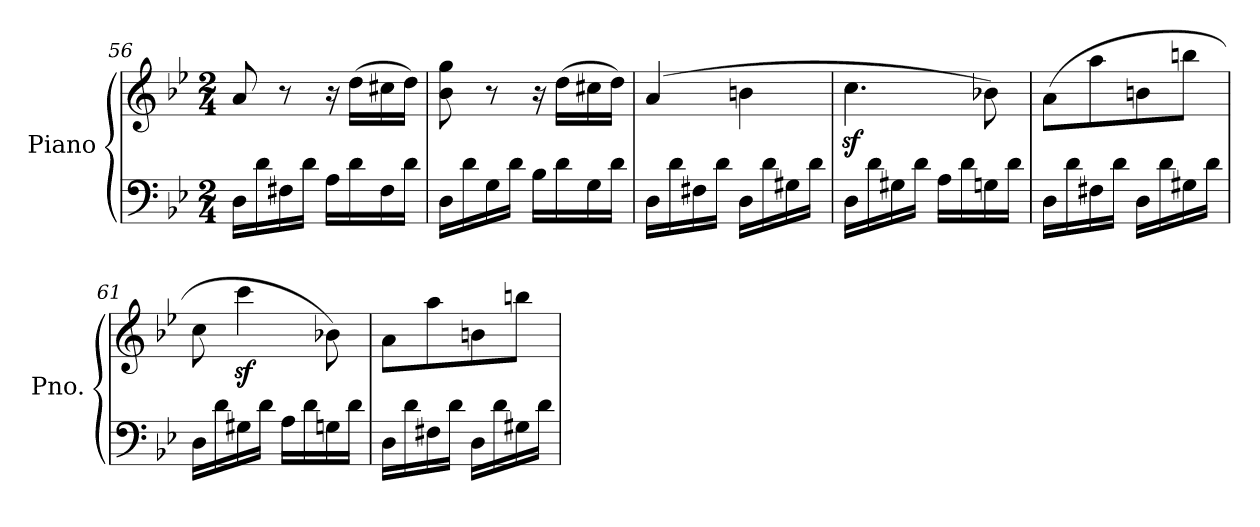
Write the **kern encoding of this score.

**kern	**kern
*part1	*part1
*staff2	*staff1
*I"Piano	*
*I'Pno.	*
*clefF4	*clefG2
*k[b-e-]	*k[b-e-]
*B-:	*B-:
*M2/4	*M2/4
=56	=56
16D\LL	8a/
16d\	.
16F#X\	8r
16d\JJ	.
16A\LL	16r
16d\	(>16dd\LL
16F#\	16cc#X\
16d\JJ	16dd\JJ)
=57	=57
16D\LL	8b-\ 8gg\
16d\	.
16G\	8r
16d\JJ	.
16B-\LL	16r
16d\	(>16dd\LL
16G\	16cc#X\
16d\JJ	16dd\JJ)
=58	=58
16D\LL	(>4a/
16d\	.
16F#X\	.
16d\JJ	.
16D\LL	4bn\
16d\	.
16G#X\	.
16d\JJ	.
=59	=59
16D\LL	4.ccz<\
16d\	.
16G#X\	.
16d\JJ	.
16A\LL	.
16d\	.
16Gn\	8b-X\)
16d\JJ	.
=60	=60
16D\LL	(>8a\L
16d\	.
16F#X\	8aa\
16d\JJ	.
16D\LL	8bn\
16d\	.
16G#X\	8bbn\J
16d\JJ	.
=61	=61
16D\LL	8cc\
16d\	.
16G#X\	4cccz<\
16d\JJ	.
16A\LL	.
16d\	.
16Gn\	8b-X\)
16d\JJ	.
=62	=62
16D\LL	8a\L
16d\	.
16F#X\	8aa\
16d\JJ	.
16D\LL	8bn\
16d\	.
16G#X\	8bbn\J
16d\JJ	.
=	=
*-	*-
